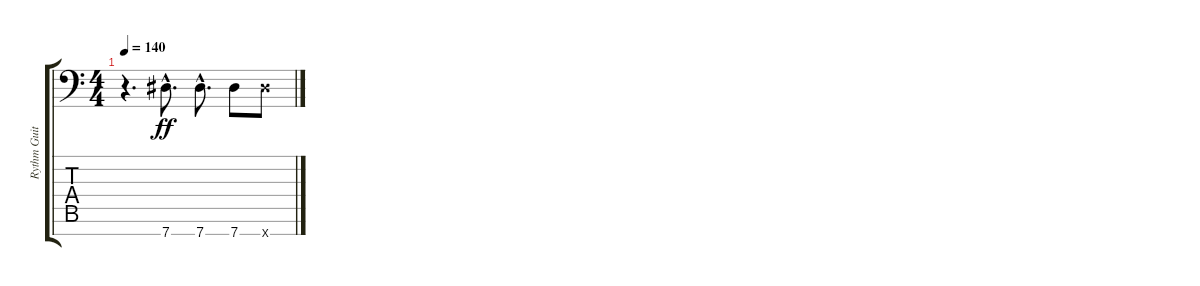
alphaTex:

\track ("Rythm Guitar #1" "Rythm Guit") {instrument distortionguitar}
\staff {score tabs}
\tuning (Eb4 Bb3 F3 Eb3 Bb2 F2 Ab1) {hide}
\ts (4 4)
\tempo 140
\clef f4
\ks c
r.4{d dy ff} 7.7{hac}.8{d} 7.7{hac}.8{d} 7.7.8 7.7{x}.8
